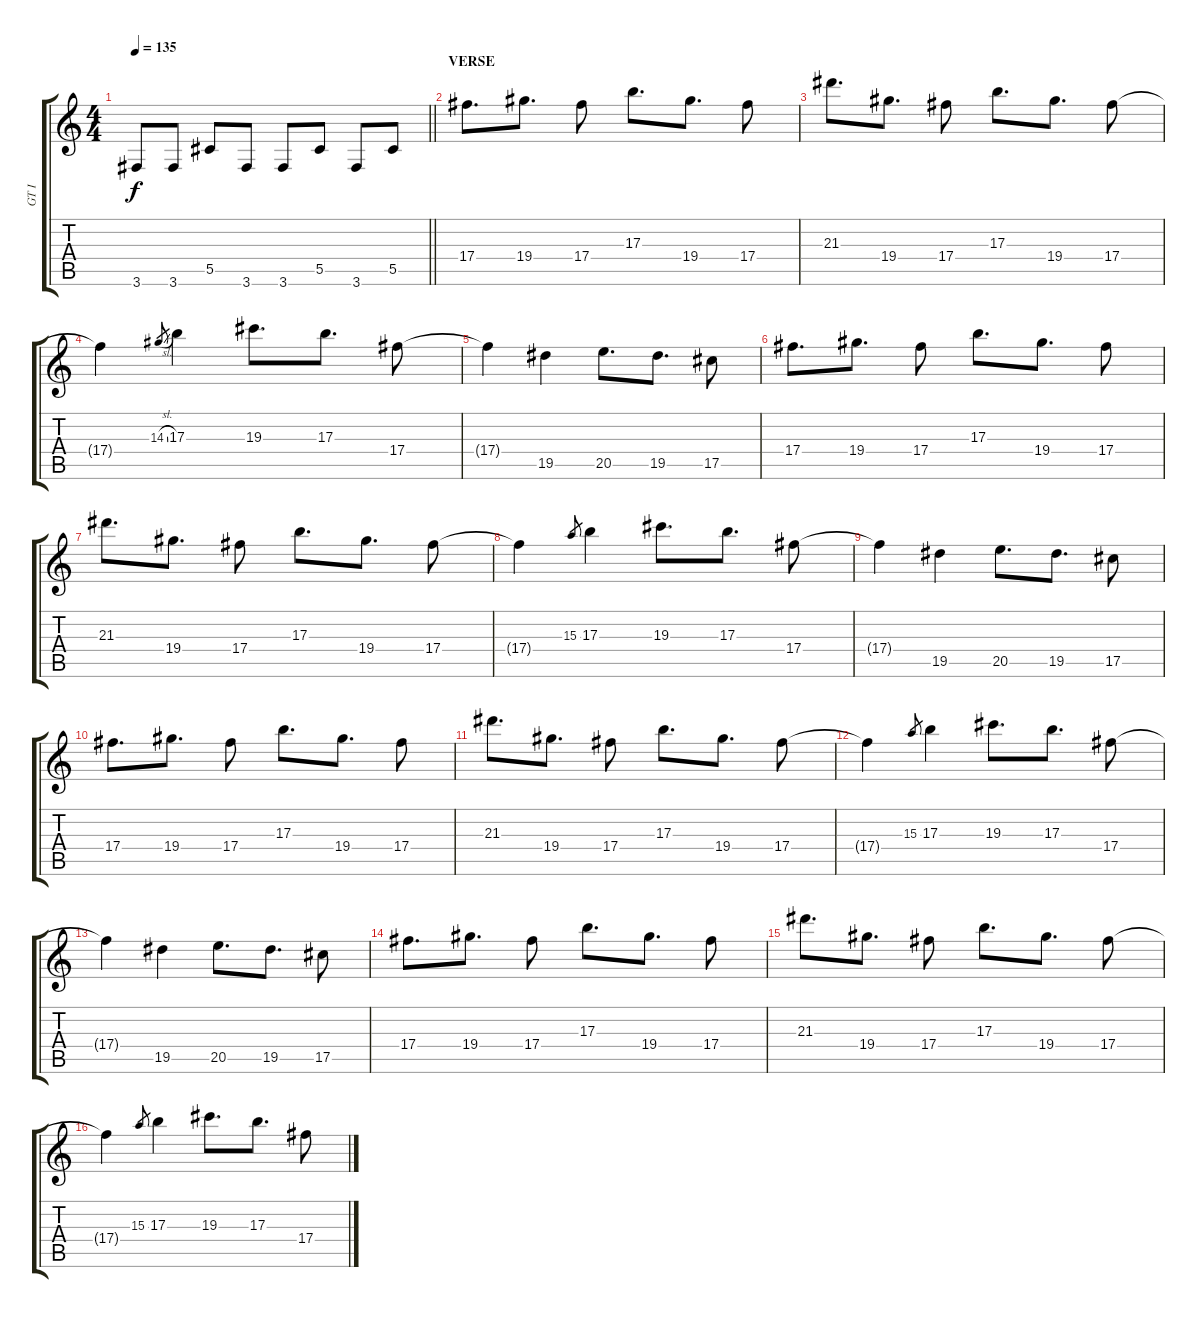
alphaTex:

\track ("GT I" "GT I") {instrument overdrivenguitar}
\staff {score tabs}
\tuning (Eb4 Bb3 Gb3 Db3 Ab2 Eb2) {hide}
\ts (4 4)
\tempo 135
\clef g2
\barLineRight lightlight
\ks c
3.6.8{dy f} 3.6.8 5.5.8 3.6.8 3.6.8 5.5.8 3.6.8 5.5.8 |
\section ("" "VERSE")
17.4.8{d} 19.4.8{d} 17.4.8 17.3.8{d} 19.4.8{d} 17.4.8 |
21.3.8{d} 19.4.8{d} 17.4.8 17.3.8{d} 19.4.8{d} 17.4.8 |
17.4{t}.4 14.3{sl}.8{gr} 17.3.4 19.3.8{d} 17.3.8{d} 17.4.8 |
17.4{t}.4 19.5.4 20.5.8{d} 19.5.8{d} 17.5.8 |
17.4.8{d} 19.4.8{d} 17.4.8 17.3.8{d} 19.4.8{d} 17.4.8 |
21.3.8{d} 19.4.8{d} 17.4.8 17.3.8{d} 19.4.8{d} 17.4.8 |
17.4{t}.4 15.3.8{gr} 17.3.4 19.3.8{d} 17.3.8{d} 17.4.8 |
17.4{t}.4 19.5.4 20.5.8{d} 19.5.8{d} 17.5.8 |
17.4.8{d} 19.4.8{d} 17.4.8 17.3.8{d} 19.4.8{d} 17.4.8 |
21.3.8{d} 19.4.8{d} 17.4.8 17.3.8{d} 19.4.8{d} 17.4.8 |
17.4{t}.4 15.3.8{gr} 17.3.4 19.3.8{d} 17.3.8{d} 17.4.8 |
17.4{t}.4 19.5.4 20.5.8{d} 19.5.8{d} 17.5.8 |
17.4.8{d} 19.4.8{d} 17.4.8 17.3.8{d} 19.4.8{d} 17.4.8 |
21.3.8{d} 19.4.8{d} 17.4.8 17.3.8{d} 19.4.8{d} 17.4.8 |
17.4{t}.4 15.3.8{gr} 17.3.4 19.3.8{d} 17.3.8{d} 17.4.8
